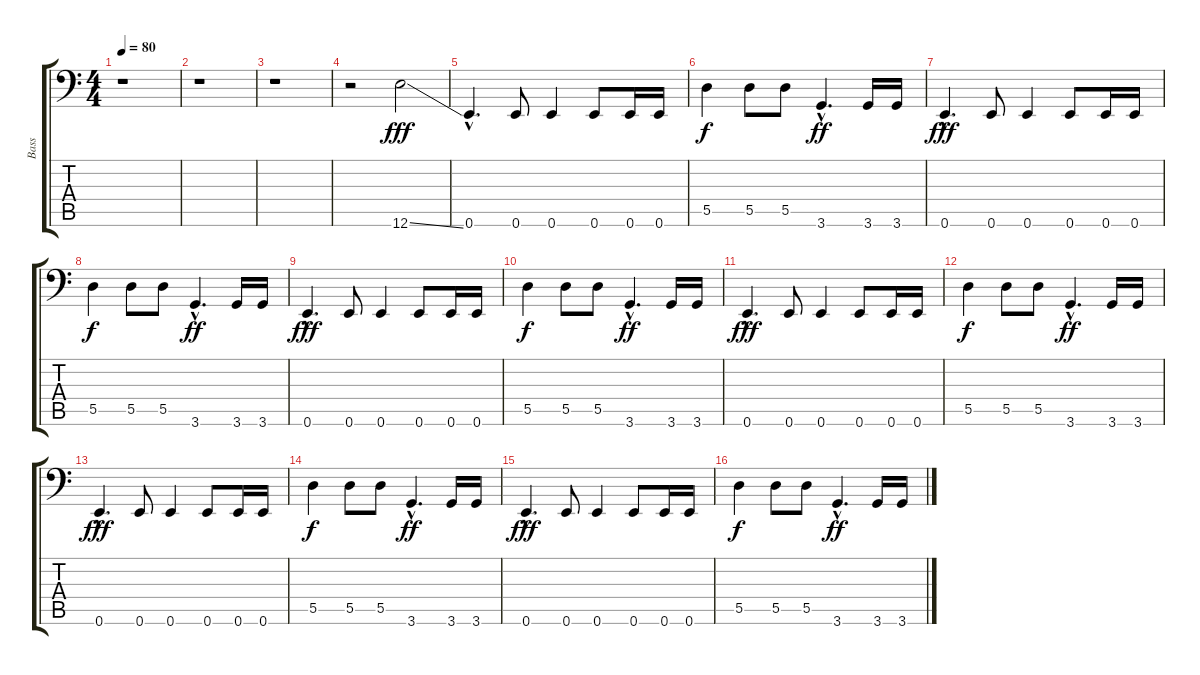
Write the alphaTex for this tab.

\track ("Bass" "Bass") {instrument electricbassfinger}
\staff {score tabs}
\tuning (E3 B2 G2 D2 A1 E1) {hide}
\ts (4 4)
\tempo 80
\clef f4
\ks c
r.1{dy fff instrument electricbassfinger} |
r.1 |
r.1 |
r.2 12.6{ss}.2{instrument slapbass1} |
0.6{hac}.4{d instrument electricbassfinger} 0.6.8 0.6.4 0.6.8 0.6.16 0.6.16 |
5.5.4{dy f} 5.5.8 5.5.8 3.6{hac}.4{d dy ff} 3.6.16 3.6.16 |
0.6{hac}.4{d dy fff} 0.6.8 0.6.4 0.6.8 0.6.16 0.6.16 |
5.5.4{dy f} 5.5.8 5.5.8 3.6{hac}.4{d dy ff} 3.6.16 3.6.16 |
0.6{hac}.4{d dy fff instrument electricbassfinger} 0.6.8 0.6.4 0.6.8 0.6.16 0.6.16 |
5.5.4{dy f} 5.5.8 5.5.8 3.6{hac}.4{d dy ff} 3.6.16 3.6.16 |
0.6{hac}.4{d dy fff} 0.6.8 0.6.4 0.6.8 0.6.16 0.6.16 |
5.5.4{dy f} 5.5.8 5.5.8 3.6{hac}.4{d dy ff} 3.6.16 3.6.16 |
0.6{hac}.4{d dy fff instrument electricbassfinger} 0.6.8 0.6.4 0.6.8 0.6.16 0.6.16 |
5.5.4{dy f} 5.5.8 5.5.8 3.6{hac}.4{d dy ff} 3.6.16 3.6.16 |
0.6{hac}.4{d dy fff} 0.6.8 0.6.4 0.6.8 0.6.16 0.6.16 |
5.5.4{dy f} 5.5.8 5.5.8 3.6{hac}.4{d dy ff} 3.6.16 3.6.16
